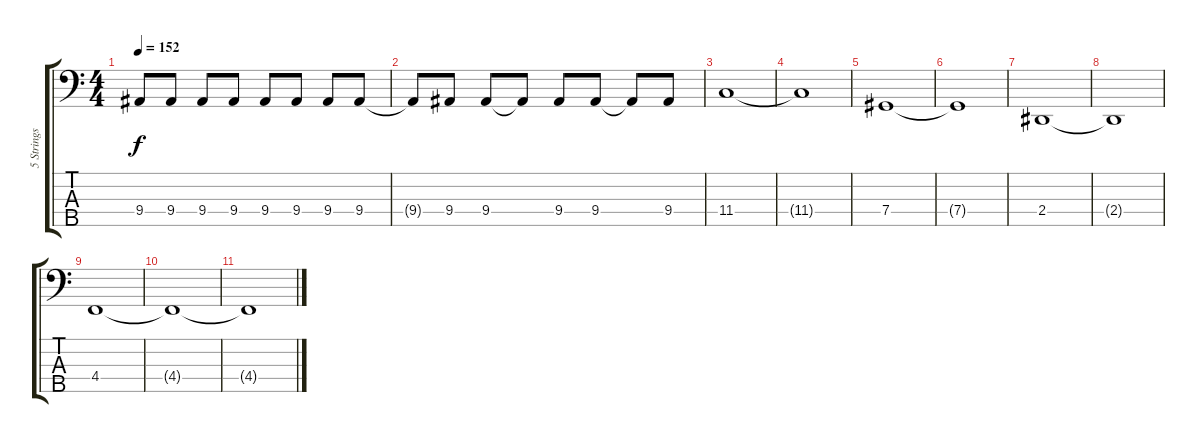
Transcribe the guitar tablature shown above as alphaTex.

\track ("5 Strings Bass" "5 Strings ") {instrument electricbassfinger}
\staff {score tabs}
\tuning (E2 B1 Gb1 Db1 Ab0) {hide}
\ts (4 4)
\tempo 152
\clef f4
\ks c
9.4.8{dy f} 9.4.8 9.4.8 9.4.8 9.4.8 9.4.8 9.4.8 9.4.8 |
9.4{t}.8 9.4.8 9.4.8 9.4{t}.8 9.4.8 9.4.8 9.4{t}.8 9.4.8 |
11.4.1 |
11.4{t}.1 |
7.4.1 |
7.4{t}.1 |
2.4.1 |
2.4{t}.1 |
4.4.1{volume 0} |
4.4{t}.1 |
4.4{t}.1
